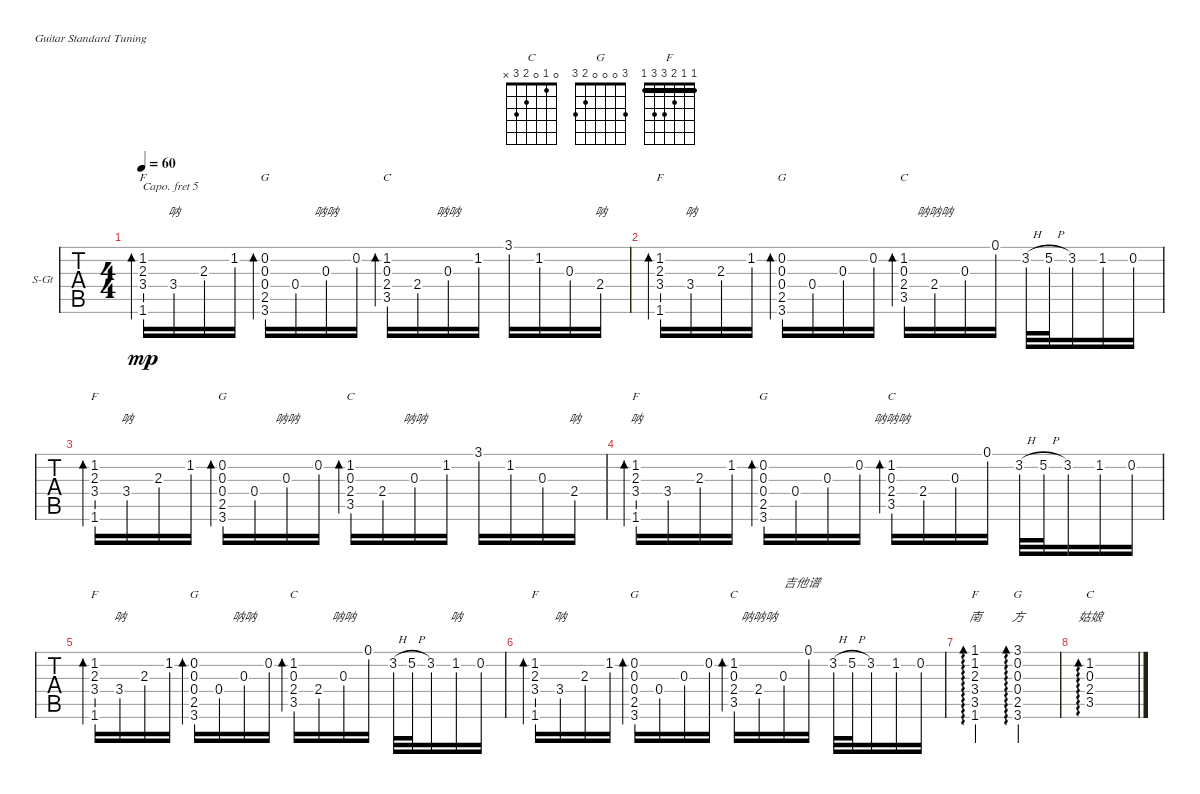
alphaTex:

\defaultSystemsLayout 4
\bracketExtendMode groupsimilarinstruments
\firstSystemTrackNameOrientation horizontal
\otherSystemsTrackNameOrientation horizontal
\track ("Steel Guitar" "S-Gt") {instrument acousticguitarsteel}
\staff {tabs}
\capo 5
\tuning (E4 B3 G3 D3 A2 E2)
\chord ("C" 0 1 0 2 3 x)
\chord ("G" 3 0 0 0 2 3)
\chord ("F" 1 1 2 3 3 1) {barre (1 1)}
\ts (4 4)
\tempo 60
\clef g2
\ks c
(1.6 3.4 2.3 1.2).16{bd 30 ch "F" lyrics (0 "") lyrics (1 "") lyrics (2 "") lyrics (3 "") lyrics (4 "") dy mp} 3.4.16{lyrics (0 "") lyrics (1 "") lyrics (2 "呐") lyrics (3 "") lyrics (4 "")} 2.3.16{lyrics (0 "") lyrics (1 "") lyrics (2 "") lyrics (3 "") lyrics (4 "")} 1.2.16{lyrics (0 "") lyrics (1 "") lyrics (2 "") lyrics (3 "") lyrics (4 "")} (3.6 2.5 0.4 0.3 0.2).16{bd 30 ch "G" lyrics (0 "") lyrics (1 "") lyrics (2 "") lyrics (3 "") lyrics (4 "")} 0.4.16{lyrics (0 "") lyrics (1 "") lyrics (2 "") lyrics (3 "") lyrics (4 "")} 0.3.16{lyrics (0 "") lyrics (1 "") lyrics (2 "呐呐") lyrics (3 "") lyrics (4 "")} 0.2.16{lyrics (0 "") lyrics (1 "") lyrics (2 "") lyrics (3 "") lyrics (4 "")} (3.5 2.4 0.3 1.2).16{bd 30 ch "C" lyrics (0 "") lyrics (1 "") lyrics (2 "") lyrics (3 "") lyrics (4 "")} 2.4.16{lyrics (0 "") lyrics (1 "") lyrics (2 "") lyrics (3 "") lyrics (4 "")} 0.3.16{lyrics (0 "") lyrics (1 "") lyrics (2 "呐呐") lyrics (3 "") lyrics (4 "")} 1.2.16{lyrics (0 "") lyrics (1 "") lyrics (2 "") lyrics (3 "") lyrics (4 "")} 3.1.16{lyrics (0 "") lyrics (1 "") lyrics (2 "") lyrics (3 "") lyrics (4 "")} 1.2.16{lyrics (0 "") lyrics (1 "") lyrics (2 "") lyrics (3 "") lyrics (4 "")} 0.3.16{lyrics (0 "") lyrics (1 "") lyrics (2 "") lyrics (3 "") lyrics (4 "")} 2.4.16{lyrics (0 "") lyrics (1 "") lyrics (2 "呐") lyrics (3 "") lyrics (4 "")} |
(1.6 3.4 2.3 1.2).16{bd 30 ch "F" lyrics (0 "") lyrics (1 "") lyrics (2 "") lyrics (3 "") lyrics (4 "")} 3.4.16{lyrics (0 "") lyrics (1 "") lyrics (2 "呐") lyrics (3 "") lyrics (4 "")} 2.3.16{lyrics (0 "") lyrics (1 "") lyrics (2 "") lyrics (3 "") lyrics (4 "")} 1.2.16{lyrics (0 "") lyrics (1 "") lyrics (2 "") lyrics (3 "") lyrics (4 "")} (3.6 2.5 0.4 0.3 0.2).16{bd 30 ch "G" lyrics (0 "") lyrics (1 "") lyrics (2 "") lyrics (3 "") lyrics (4 "")} 0.4.16{lyrics (0 "") lyrics (1 "") lyrics (2 "") lyrics (3 "") lyrics (4 "")} 0.3.16{lyrics (0 "") lyrics (1 "") lyrics (2 "") lyrics (3 "") lyrics (4 "")} 0.2.16{lyrics (0 "") lyrics (1 "") lyrics (2 "") lyrics (3 "") lyrics (4 "")} (3.5 2.4 0.3 1.2).16{bd 30 ch "C" lyrics (0 "") lyrics (1 "") lyrics (2 "") lyrics (3 "") lyrics (4 "")} 2.4.16{lyrics (0 "") lyrics (1 "") lyrics (2 "呐呐呐") lyrics (3 "") lyrics (4 "")} 0.3.16{lyrics (0 "") lyrics (1 "") lyrics (2 "") lyrics (3 "") lyrics (4 "")} 0.1.16{lyrics (0 "") lyrics (1 "") lyrics (2 "") lyrics (3 "") lyrics (4 "")} 3.2{h}.32{lyrics (0 "") lyrics (1 "") lyrics (2 "") lyrics (3 "") lyrics (4 "")} 5.2{h}.32{lyrics (0 "") lyrics (1 "") lyrics (2 "") lyrics (3 "") lyrics (4 "")} 3.2.16{lyrics (0 "") lyrics (1 "") lyrics (2 "") lyrics (3 "") lyrics (4 "")} 1.2.16{lyrics (0 "") lyrics (1 "") lyrics (2 "") lyrics (3 "") lyrics (4 "")} 0.2.16{lyrics (0 "") lyrics (1 "") lyrics (2 "") lyrics (3 "") lyrics (4 "")} |
(1.6 3.4 2.3 1.2).16{bd 30 ch "F" lyrics (0 "") lyrics (1 "") lyrics (2 "") lyrics (3 "") lyrics (4 "")} 3.4.16{lyrics (0 "") lyrics (1 "") lyrics (2 "呐") lyrics (3 "") lyrics (4 "")} 2.3.16{lyrics (0 "") lyrics (1 "") lyrics (2 "") lyrics (3 "") lyrics (4 "")} 1.2.16{lyrics (0 "") lyrics (1 "") lyrics (2 "") lyrics (3 "") lyrics (4 "")} (3.6 2.5 0.4 0.3 0.2).16{bd 30 ch "G" lyrics (0 "") lyrics (1 "") lyrics (2 "") lyrics (3 "") lyrics (4 "")} 0.4.16{lyrics (0 "") lyrics (1 "") lyrics (2 "") lyrics (3 "") lyrics (4 "")} 0.3.16{lyrics (0 "") lyrics (1 "") lyrics (2 "呐呐") lyrics (3 "") lyrics (4 "")} 0.2.16{lyrics (0 "") lyrics (1 "") lyrics (2 "") lyrics (3 "") lyrics (4 "")} (3.5 2.4 0.3 1.2).16{bd 30 ch "C" lyrics (0 "") lyrics (1 "") lyrics (2 "") lyrics (3 "") lyrics (4 "")} 2.4.16{lyrics (0 "") lyrics (1 "") lyrics (2 "") lyrics (3 "") lyrics (4 "")} 0.3.16{lyrics (0 "") lyrics (1 "") lyrics (2 "呐呐") lyrics (3 "") lyrics (4 "")} 1.2.16{lyrics (0 "") lyrics (1 "") lyrics (2 "") lyrics (3 "") lyrics (4 "")} 3.1.16{lyrics (0 "") lyrics (1 "") lyrics (2 "") lyrics (3 "") lyrics (4 "")} 1.2.16{lyrics (0 "") lyrics (1 "") lyrics (2 "") lyrics (3 "") lyrics (4 "")} 0.3.16{lyrics (0 "") lyrics (1 "") lyrics (2 "") lyrics (3 "") lyrics (4 "")} 2.4.16{lyrics (0 "") lyrics (1 "") lyrics (2 "呐") lyrics (3 "") lyrics (4 "")} |
(1.6 3.4 2.3 1.2).16{bd 30 ch "F" lyrics (0 "") lyrics (1 "") lyrics (2 "呐") lyrics (3 "") lyrics (4 "")} 3.4.16{lyrics (0 "") lyrics (1 "") lyrics (2 "") lyrics (3 "") lyrics (4 "")} 2.3.16{lyrics (0 "") lyrics (1 "") lyrics (2 "") lyrics (3 "") lyrics (4 "")} 1.2.16{lyrics (0 "") lyrics (1 "") lyrics (2 "") lyrics (3 "") lyrics (4 "")} (3.6 2.5 0.4 0.3 0.2).16{bd 30 ch "G" lyrics (0 "") lyrics (1 "") lyrics (2 "") lyrics (3 "") lyrics (4 "")} 0.4.16{lyrics (0 "") lyrics (1 "") lyrics (2 "") lyrics (3 "") lyrics (4 "")} 0.3.16{lyrics (0 "") lyrics (1 "") lyrics (2 "") lyrics (3 "") lyrics (4 "")} 0.2.16{lyrics (0 "") lyrics (1 "") lyrics (2 "") lyrics (3 "") lyrics (4 "")} (3.5 2.4 0.3 1.2).16{bd 30 ch "C" lyrics (0 "") lyrics (1 "") lyrics (2 "呐呐呐") lyrics (3 "") lyrics (4 "")} 2.4.16{lyrics (0 "") lyrics (1 "") lyrics (2 "") lyrics (3 "") lyrics (4 "")} 0.3.16{lyrics (0 "") lyrics (1 "") lyrics (2 "") lyrics (3 "") lyrics (4 "")} 0.1.16{lyrics (0 "") lyrics (1 "") lyrics (2 "") lyrics (3 "") lyrics (4 "")} 3.2{h}.32{lyrics (0 "") lyrics (1 "") lyrics (2 "") lyrics (3 "") lyrics (4 "")} 5.2{h}.32{lyrics (0 "") lyrics (1 "") lyrics (2 "") lyrics (3 "") lyrics (4 "")} 3.2.16{lyrics (0 "") lyrics (1 "") lyrics (2 "") lyrics (3 "") lyrics (4 "")} 1.2.16{lyrics (0 "") lyrics (1 "") lyrics (2 "") lyrics (3 "") lyrics (4 "")} 0.2.16{lyrics (0 "") lyrics (1 "") lyrics (2 "") lyrics (3 "") lyrics (4 "")} |
(1.6 3.4 2.3 1.2).16{bd 30 ch "F" lyrics (0 "") lyrics (1 "") lyrics (2 "") lyrics (3 "") lyrics (4 "")} 3.4.16{lyrics (0 "") lyrics (1 "") lyrics (2 "呐") lyrics (3 "") lyrics (4 "")} 2.3.16{lyrics (0 "") lyrics (1 "") lyrics (2 "") lyrics (3 "") lyrics (4 "")} 1.2.16{lyrics (0 "") lyrics (1 "") lyrics (2 "") lyrics (3 "") lyrics (4 "")} (3.6 2.5 0.4 0.3 0.2).16{bd 30 ch "G" lyrics (0 "") lyrics (1 "") lyrics (2 "") lyrics (3 "") lyrics (4 "")} 0.4.16{lyrics (0 "") lyrics (1 "") lyrics (2 "") lyrics (3 "") lyrics (4 "")} 0.3.16{lyrics (0 "") lyrics (1 "") lyrics (2 "呐呐") lyrics (3 "") lyrics (4 "")} 0.2.16{lyrics (0 "") lyrics (1 "") lyrics (2 "") lyrics (3 "") lyrics (4 "")} (3.5 2.4 0.3 1.2).16{bd 30 ch "C" lyrics (0 "") lyrics (1 "") lyrics (2 "") lyrics (3 "") lyrics (4 "")} 2.4.16{lyrics (0 "") lyrics (1 "") lyrics (2 "") lyrics (3 "") lyrics (4 "")} 0.3.16{lyrics (0 "") lyrics (1 "") lyrics (2 "呐呐") lyrics (3 "") lyrics (4 "")} 0.1.16{lyrics (0 "") lyrics (1 "") lyrics (2 "") lyrics (3 "") lyrics (4 "")} 3.2{h}.32{lyrics (0 "") lyrics (1 "") lyrics (2 "") lyrics (3 "") lyrics (4 "")} 5.2{h}.32{lyrics (0 "") lyrics (1 "") lyrics (2 "") lyrics (3 "") lyrics (4 "")} 3.2.16{lyrics (0 "") lyrics (1 "") lyrics (2 "") lyrics (3 "") lyrics (4 "")} 1.2.16{lyrics (0 "") lyrics (1 "") lyrics (2 "呐") lyrics (3 "") lyrics (4 "")} 0.2.16{lyrics (0 "") lyrics (1 "") lyrics (2 "") lyrics (3 "") lyrics (4 "")} |
(1.6 3.4 2.3 1.2).16{bd 30 ch "F" lyrics (0 "") lyrics (1 "") lyrics (2 "") lyrics (3 "") lyrics (4 "")} 3.4.16{lyrics (0 "") lyrics (1 "") lyrics (2 "呐") lyrics (3 "") lyrics (4 "")} 2.3.16{lyrics (0 "") lyrics (1 "") lyrics (2 "") lyrics (3 "") lyrics (4 "")} 1.2.16{lyrics (0 "") lyrics (1 "") lyrics (2 "") lyrics (3 "") lyrics (4 "")} (3.6 2.5 0.4 0.3 0.2).16{bd 30 ch "G" lyrics (0 "") lyrics (1 "") lyrics (2 "") lyrics (3 "") lyrics (4 "")} 0.4.16{lyrics (0 "") lyrics (1 "") lyrics (2 "") lyrics (3 "") lyrics (4 "")} 0.3.16{lyrics (0 "") lyrics (1 "") lyrics (2 "") lyrics (3 "") lyrics (4 "")} 0.2.16{lyrics (0 "") lyrics (1 "") lyrics (2 "") lyrics (3 "") lyrics (4 "")} (3.5 2.4 0.3 1.2).16{bd 30 ch "C" lyrics (0 "") lyrics (1 "") lyrics (2 "") lyrics (3 "") lyrics (4 "")} 2.4.16{lyrics (0 "") lyrics (1 "") lyrics (2 "呐呐呐") lyrics (3 "") lyrics (4 "")} 0.3.16{txt "吉他谱" lyrics (0 "") lyrics (1 "") lyrics (2 "") lyrics (3 "") lyrics (4 "")} 0.1.16{lyrics (0 "") lyrics (1 "") lyrics (2 "") lyrics (3 "") lyrics (4 "")} 3.2{h}.32{lyrics (0 "") lyrics (1 "") lyrics (2 "") lyrics (3 "") lyrics (4 "")} 5.2{h}.32{lyrics (0 "") lyrics (1 "") lyrics (2 "") lyrics (3 "") lyrics (4 "")} 3.2.16{lyrics (0 "") lyrics (1 "") lyrics (2 "") lyrics (3 "") lyrics (4 "")} 1.2.16{lyrics (0 "") lyrics (1 "") lyrics (2 "") lyrics (3 "") lyrics (4 "")} 0.2.16{lyrics (0 "") lyrics (1 "") lyrics (2 "") lyrics (3 "") lyrics (4 "")} |
(1.6 3.5 3.4 2.3 1.2 1.1).2{ad 0 ch "F" lyrics (0 "") lyrics (1 "") lyrics (2 "南") lyrics (3 "") lyrics (4 "")} (3.6 2.5 0.4 0.3 0.2 3.1).2{ad 0 ch "G" lyrics (0 "") lyrics (1 "") lyrics (2 "方") lyrics (3 "") lyrics (4 "")} |
(3.5 2.4 0.3 1.2).1{ad 0 ch "C" lyrics (0 "") lyrics (1 "") lyrics (2 "姑娘") lyrics (3 "") lyrics (4 "")}
